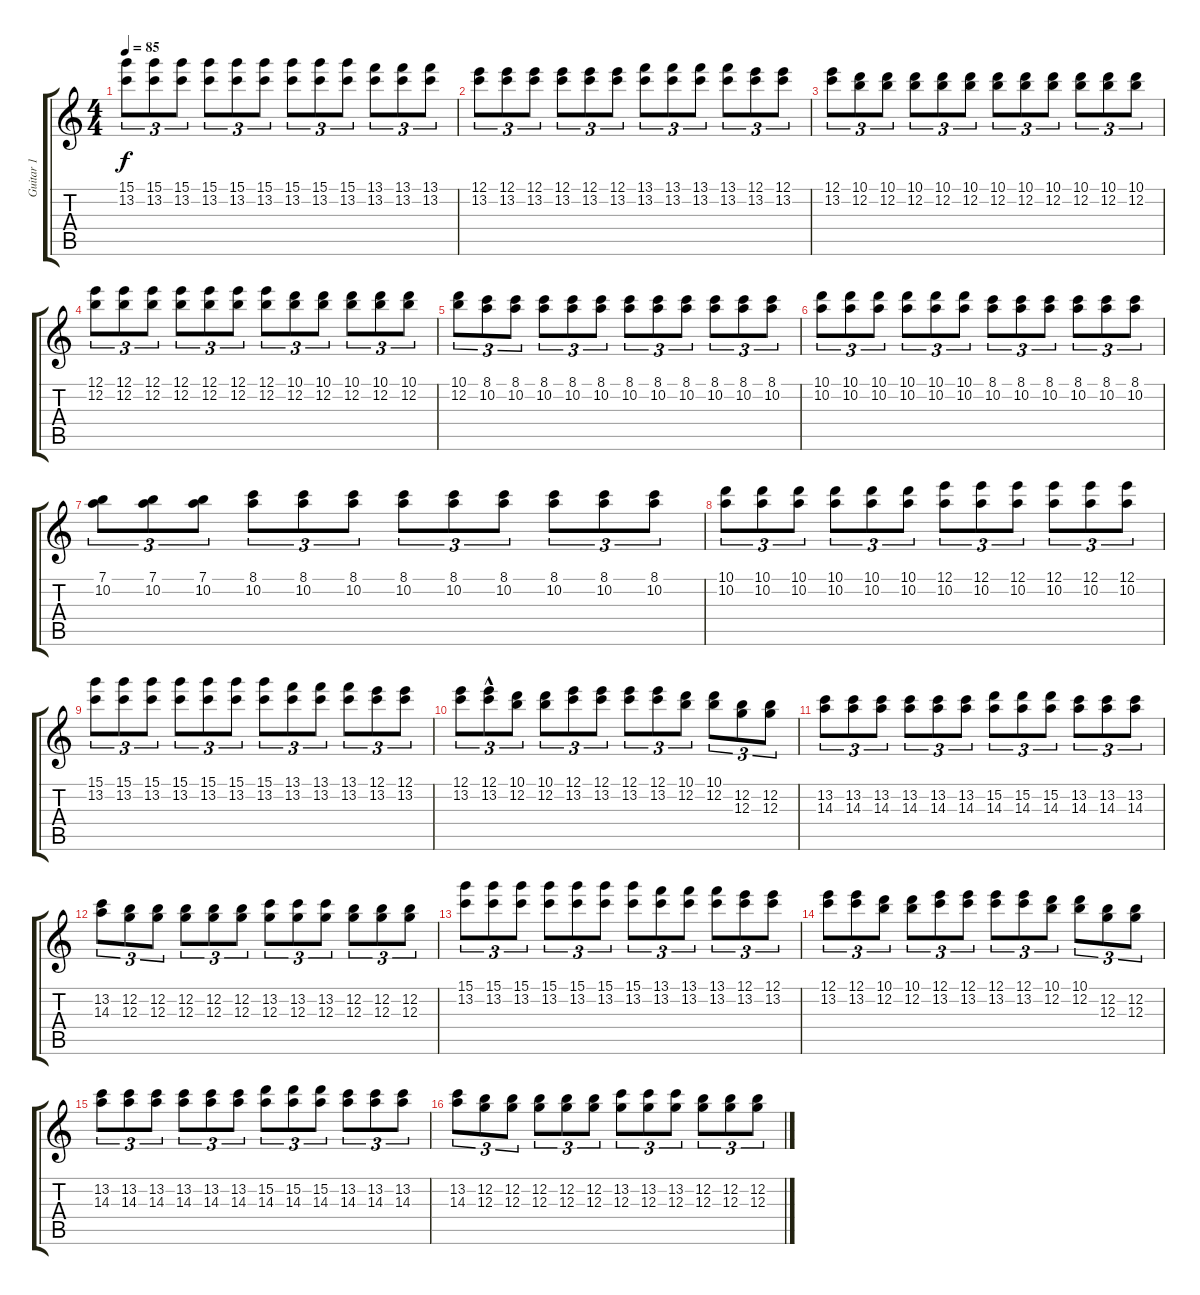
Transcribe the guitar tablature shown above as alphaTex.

\track ("Guitar 1" "Guitar 1") {instrument distortionguitar}
\staff {score tabs}
\tuning (E4 B3 G3 D3 A2 E2) {hide}
\ts (4 4)
\tempo 85
\clef g2
\ks c
(15.1 13.2).8{tu (3 2) dy f} (15.1 13.2).8{tu (3 2)} (15.1 13.2).8{tu (3 2)} (15.1 13.2).8{tu (3 2)} (15.1 13.2).8{tu (3 2)} (15.1 13.2).8{tu (3 2)} (15.1 13.2).8{tu (3 2)} (15.1 13.2).8{tu (3 2)} (15.1 13.2).8{tu (3 2)} (13.1 13.2).8{tu (3 2)} (13.1 13.2).8{tu (3 2)} (13.1 13.2).8{tu (3 2)} |
(12.1 13.2).8{tu (3 2)} (12.1 13.2).8{tu (3 2)} (12.1 13.2).8{tu (3 2)} (12.1 13.2).8{tu (3 2)} (12.1 13.2).8{tu (3 2)} (12.1 13.2).8{tu (3 2)} (13.1 13.2).8{tu (3 2)} (13.1 13.2).8{tu (3 2)} (13.1 13.2).8{tu (3 2)} (13.1 13.2).8{tu (3 2)} (12.1 13.2).8{tu (3 2)} (12.1 13.2).8{tu (3 2)} |
(12.1 13.2).8{tu (3 2)} (10.1 12.2).8{tu (3 2)} (10.1 12.2).8{tu (3 2)} (10.1 12.2).8{tu (3 2)} (10.1 12.2).8{tu (3 2)} (10.1 12.2).8{tu (3 2)} (10.1 12.2).8{tu (3 2)} (10.1 12.2).8{tu (3 2)} (10.1 12.2).8{tu (3 2)} (10.1 12.2).8{tu (3 2)} (10.1 12.2).8{tu (3 2)} (10.1 12.2).8{tu (3 2)} |
(12.1 12.2).8{tu (3 2)} (12.1 12.2).8{tu (3 2)} (12.1 12.2).8{tu (3 2)} (12.1 12.2).8{tu (3 2)} (12.1 12.2).8{tu (3 2)} (12.1 12.2).8{tu (3 2)} (12.1 12.2).8{tu (3 2)} (10.1 12.2).8{tu (3 2)} (10.1 12.2).8{tu (3 2)} (10.1 12.2).8{tu (3 2)} (10.1 12.2).8{tu (3 2)} (10.1 12.2).8{tu (3 2)} |
(10.1 12.2).8{tu (3 2)} (8.1 10.2).8{tu (3 2)} (8.1 10.2).8{tu (3 2)} (8.1 10.2).8{tu (3 2)} (8.1 10.2).8{tu (3 2)} (8.1 10.2).8{tu (3 2)} (8.1 10.2).8{tu (3 2)} (8.1 10.2).8{tu (3 2)} (8.1 10.2).8{tu (3 2)} (8.1 10.2).8{tu (3 2)} (8.1 10.2).8{tu (3 2)} (8.1 10.2).8{tu (3 2)} |
(10.1 10.2).8{tu (3 2)} (10.1 10.2).8{tu (3 2)} (10.1 10.2).8{tu (3 2)} (10.1 10.2).8{tu (3 2)} (10.1 10.2).8{tu (3 2)} (10.1 10.2).8{tu (3 2)} (8.1 10.2).8{tu (3 2)} (8.1 10.2).8{tu (3 2)} (8.1 10.2).8{tu (3 2)} (8.1 10.2).8{tu (3 2)} (8.1 10.2).8{tu (3 2)} (8.1 10.2).8{tu (3 2)} |
(7.1 10.2).8{tu (3 2)} (7.1 10.2).8{tu (3 2)} (7.1 10.2).8{tu (3 2)} (8.1 10.2).8{tu (3 2)} (8.1 10.2).8{tu (3 2)} (8.1 10.2).8{tu (3 2)} (8.1 10.2).8{tu (3 2)} (8.1 10.2).8{tu (3 2)} (8.1 10.2).8{tu (3 2)} (8.1 10.2).8{tu (3 2)} (8.1 10.2).8{tu (3 2)} (8.1 10.2).8{tu (3 2)} |
(10.1 10.2).8{tu (3 2)} (10.1 10.2).8{tu (3 2)} (10.1 10.2).8{tu (3 2)} (10.1 10.2).8{tu (3 2)} (10.1 10.2).8{tu (3 2)} (10.1 10.2).8{tu (3 2)} (12.1 10.2).8{tu (3 2)} (12.1 10.2).8{tu (3 2)} (12.1 10.2).8{tu (3 2)} (12.1 10.2).8{tu (3 2)} (12.1 10.2).8{tu (3 2)} (12.1 10.2).8{tu (3 2)} |
(15.1 13.2).8{tu (3 2)} (15.1 13.2).8{tu (3 2)} (15.1 13.2).8{tu (3 2)} (15.1 13.2).8{tu (3 2)} (15.1 13.2).8{tu (3 2)} (15.1 13.2).8{tu (3 2)} (15.1 13.2).8{tu (3 2)} (13.1 13.2).8{tu (3 2)} (13.1 13.2).8{tu (3 2)} (13.1 13.2).8{tu (3 2)} (12.1 13.2).8{tu (3 2)} (12.1 13.2).8{tu (3 2)} |
(12.1 13.2).8{tu (3 2)} (12.1{hac} 13.2{hac}).8{tu (3 2)} (10.1 12.2).8{tu (3 2)} (10.1 12.2).8{tu (3 2)} (12.1 13.2).8{tu (3 2)} (12.1 13.2).8{tu (3 2)} (12.1 13.2).8{tu (3 2)} (12.1 13.2).8{tu (3 2)} (10.1 12.2).8{tu (3 2)} (10.1 12.2).8{tu (3 2)} (12.2 12.3).8{tu (3 2)} (12.2 12.3).8{tu (3 2)} |
(13.2 14.3).8{tu (3 2)} (13.2 14.3).8{tu (3 2)} (13.2 14.3).8{tu (3 2)} (13.2 14.3).8{tu (3 2)} (13.2 14.3).8{tu (3 2)} (13.2 14.3).8{tu (3 2)} (15.2 14.3).8{tu (3 2)} (15.2 14.3).8{tu (3 2)} (15.2 14.3).8{tu (3 2)} (13.2 14.3).8{tu (3 2)} (13.2 14.3).8{tu (3 2)} (13.2 14.3).8{tu (3 2)} |
(13.2 14.3).8{tu (3 2)} (12.2 12.3).8{tu (3 2)} (12.2 12.3).8{tu (3 2)} (12.2 12.3).8{tu (3 2)} (12.2 12.3).8{tu (3 2)} (12.2 12.3).8{tu (3 2)} (13.2 12.3).8{tu (3 2)} (13.2 12.3).8{tu (3 2)} (13.2 12.3).8{tu (3 2)} (12.2 12.3).8{tu (3 2)} (12.2 12.3).8{tu (3 2)} (12.2 12.3).8{tu (3 2)} |
(15.1 13.2).8{tu (3 2)} (15.1 13.2).8{tu (3 2)} (15.1 13.2).8{tu (3 2)} (15.1 13.2).8{tu (3 2)} (15.1 13.2).8{tu (3 2)} (15.1 13.2).8{tu (3 2)} (15.1 13.2).8{tu (3 2)} (13.1 13.2).8{tu (3 2)} (13.1 13.2).8{tu (3 2)} (13.1 13.2).8{tu (3 2)} (12.1 13.2).8{tu (3 2)} (12.1 13.2).8{tu (3 2)} |
(12.1 13.2).8{tu (3 2)} (12.1 13.2).8{tu (3 2)} (10.1 12.2).8{tu (3 2)} (10.1 12.2).8{tu (3 2)} (12.1 13.2).8{tu (3 2)} (12.1 13.2).8{tu (3 2)} (12.1 13.2).8{tu (3 2)} (12.1 13.2).8{tu (3 2)} (10.1 12.2).8{tu (3 2)} (10.1 12.2).8{tu (3 2)} (12.2 12.3).8{tu (3 2)} (12.2 12.3).8{tu (3 2)} |
(13.2 14.3).8{tu (3 2)} (13.2 14.3).8{tu (3 2)} (13.2 14.3).8{tu (3 2)} (13.2 14.3).8{tu (3 2)} (13.2 14.3).8{tu (3 2)} (13.2 14.3).8{tu (3 2)} (15.2 14.3).8{tu (3 2)} (15.2 14.3).8{tu (3 2)} (15.2 14.3).8{tu (3 2)} (13.2 14.3).8{tu (3 2)} (13.2 14.3).8{tu (3 2)} (13.2 14.3).8{tu (3 2)} |
(13.2 14.3).8{tu (3 2)} (12.2 12.3).8{tu (3 2)} (12.2 12.3).8{tu (3 2)} (12.2 12.3).8{tu (3 2)} (12.2 12.3).8{tu (3 2)} (12.2 12.3).8{tu (3 2)} (13.2 12.3).8{tu (3 2)} (13.2 12.3).8{tu (3 2)} (13.2 12.3).8{tu (3 2)} (12.2 12.3).8{tu (3 2)} (12.2 12.3).8{tu (3 2)} (12.2 12.3).8{tu (3 2)}
